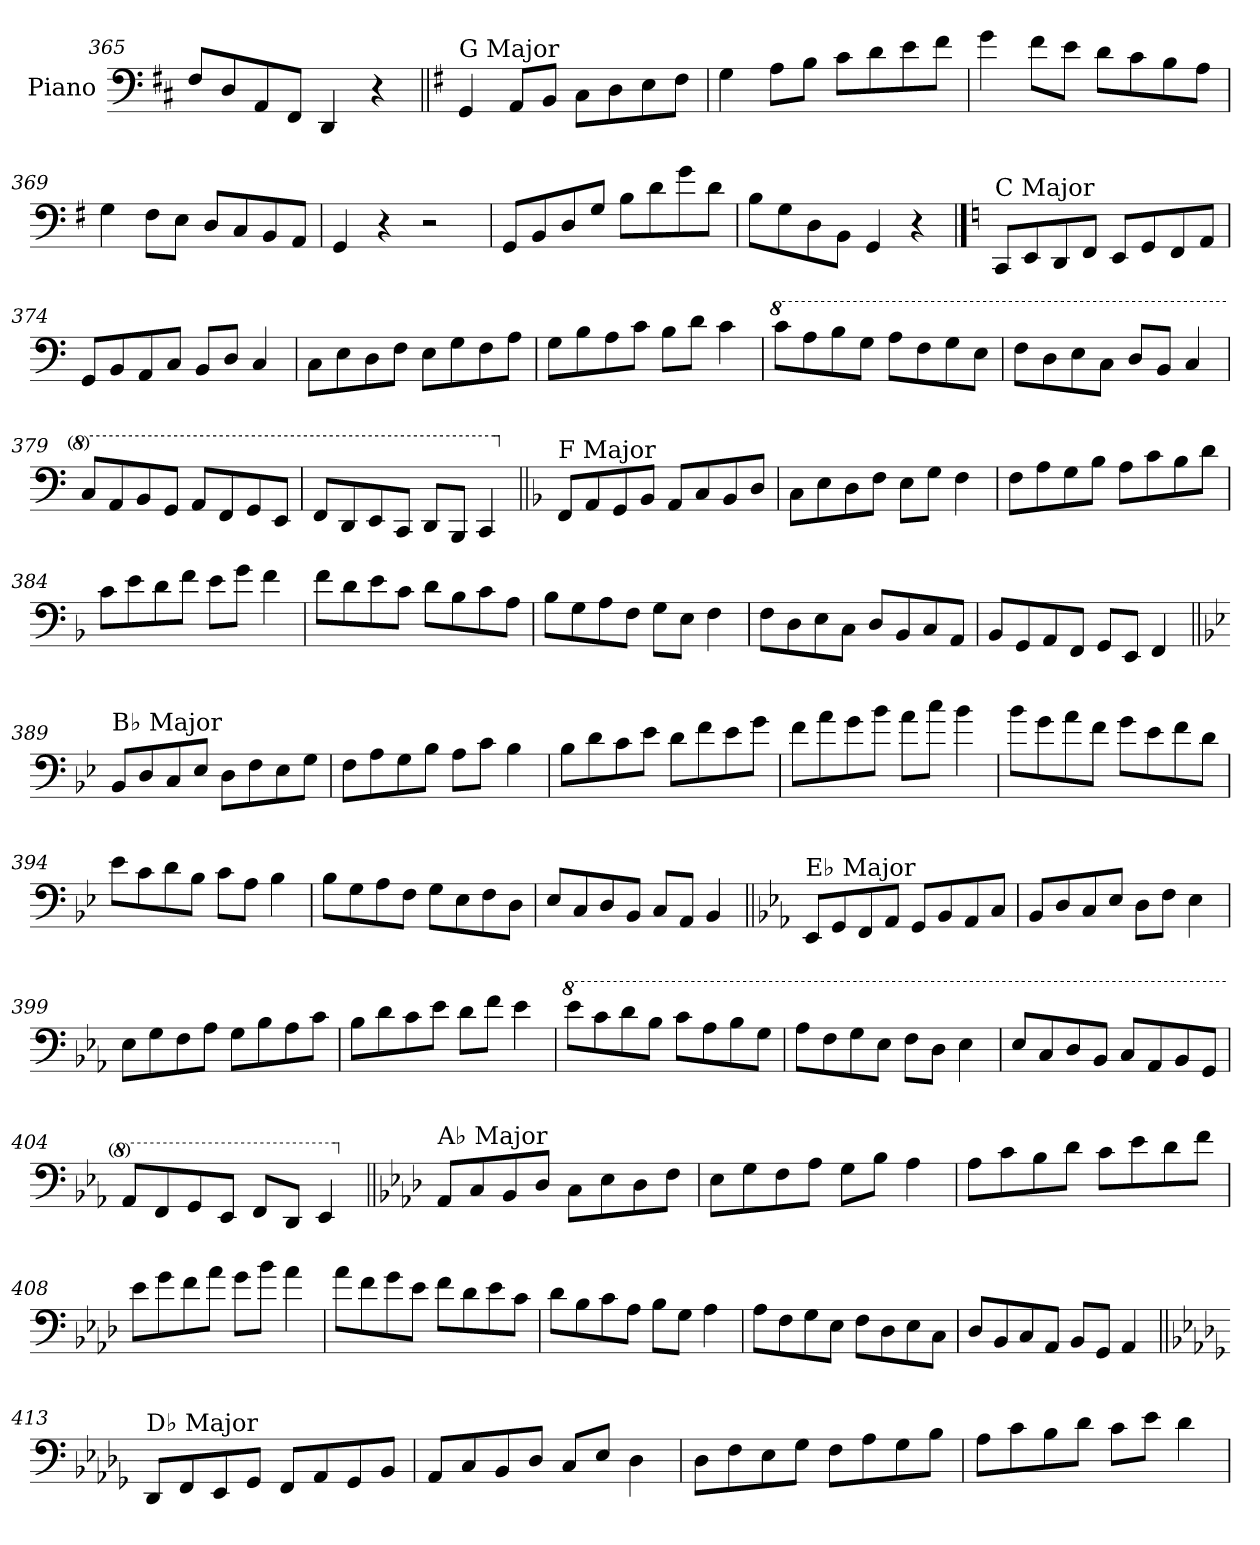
**kern
*part1
*staff1
*I"Piano
*I'Pno.
*clefF4
*k[f#c#]
=365
8F#/L
8D/
8AA/
8FF#/J
4DD/
4r
!!LO:LB:g=z
=366||
*k[f#]
!LO:TX:a:t=G Major
4GG/
8AA/L
8BB/J
8C\L
8D\
8E\
8F#\J
=367
4G\
8A\L
8B\J
8c\L
8d\
8e\
8f#\J
=368
4g\
8f#\L
8e\J
8d\L
8c\
8B\
8A\J
=369
4G\
8F#\L
8E\J
8D/L
8C/
8BB/
8AA/J
=370
4GG/
4r
2r
=371
8GG/L
8BB/
8D/
8G/J
8B\L
8d\
8g\
8d\J
=372
8B\L
8G\
8D\
8BB\J
4GG/
4r
!!LO:PB:g=z
==373
*k[]
!LO:TX:a:t=C Major
8CC/L
8EE/
8DD/
8FF/J
8EE/L
8GG/
8FF/
8AA/J
=374
8GG/L
8BB/
8AA/
8C/J
8BB/L
8D/J
4C/
=375
8C\L
8E\
8D\
8F\J
8E\L
8G\
8F\
8A\J
=376
8G\L
8B\
8A\
8c\J
8B\L
8d\J
4c\
!!LO:LB:g=z
=377
*8va
8cc\L
8a\
8b\
8g\J
8a\L
8f\
8g\
8e\J
=378
8f\L
8d\
8e\
8c\J
8d/L
8B/J
4c/
=379
8c/L
8A/
8B/
8G/J
8A/L
8F/
8G/
8E/J
=380
8F/L
8D/
8E/
8C/J
8D/L
8BB/J
4C/
!!LO:LB:g=z
=381||
*k[b-]
*X8va
!LO:TX:a:t=F Major
8FF/L
8AA/
8GG/
8BB-/J
8AA/L
8C/
8BB-/
8D/J
=382
8C\L
8E\
8D\
8F\J
8E\L
8G\J
4F\
=383
8F\L
8A\
8G\
8B-\J
8A\L
8c\
8B-\
8d\J
=384
8c\L
8e\
8d\
8f\J
8e\L
8g\J
4f\
!!LO:LB:g=z
=385
8f\L
8d\
8e\
8c\J
8d\L
8B-\
8c\
8A\J
=386
8B-\L
8G\
8A\
8F\J
8G\L
8E\J
4F\
=387
8F\L
8D\
8E\
8C\J
8D/L
8BB-/
8C/
8AA/J
=388
8BB-/L
8GG/
8AA/
8FF/J
8GG/L
8EE/J
4FF/
!!LO:LB:g=z
=389||
*k[b-e-]
!LO:TX:a:t=B♭ Major
8BB-/L
8D/
8C/
8E-/J
8D\L
8F\
8E-\
8G\J
=390
8F\L
8A\
8G\
8B-\J
8A\L
8c\J
4B-\
=391
8B-\L
8d\
8c\
8e-\J
8d\L
8f\
8e-\
8g\J
=392
8f\L
8a\
8g\
8b-\J
8a\L
8cc\J
4b-\
!!LO:LB:g=z
=393
8b-\L
8g\
8a\
8f\J
8g\L
8e-\
8f\
8d\J
=394
8e-\L
8c\
8d\
8B-\J
8c\L
8A\J
4B-\
=395
8B-\L
8G\
8A\
8F\J
8G\L
8E-\
8F\
8D\J
=396
8E-/L
8C/
8D/
8BB-/J
8C/L
8AA/J
4BB-/
!!LO:LB:g=z
=397||
*k[b-e-a-]
!LO:TX:a:t=E♭ Major
8EE-/L
8GG/
8FF/
8AA-/J
8GG/L
8BB-/
8AA-/
8C/J
=398
8BB-/L
8D/
8C/
8E-/J
8D\L
8F\J
4E-\
=399
8E-\L
8G\
8F\
8A-\J
8G\L
8B-\
8A-\
8c\J
=400
8B-\L
8d\
8c\
8e-\J
8d\L
8f\J
4e-\
!!LO:LB:g=z
=401
*8va
8ee-\L
8cc\
8dd\
8b-\J
8cc\L
8a-\
8b-\
8g\J
=402
8a-\L
8f\
8g\
8e-\J
8f\L
8d\J
4e-\
=403
8e-/L
8c/
8d/
8B-/J
8c/L
8A-/
8B-/
8G/J
=404
8A-/L
8F/
8G/
8E-/J
8F/L
8D/J
4E-/
!!LO:PB:g=z
=405||
*k[b-e-a-d-]
*X8va
!LO:TX:a:t=A♭ Major
8AA-/L
8C/
8BB-/
8D-/J
8C\L
8E-\
8D-\
8F\J
=406
8E-\L
8G\
8F\
8A-\J
8G\L
8B-\J
4A-\
=407
8A-\L
8c\
8B-\
8d-\J
8c\L
8e-\
8d-\
8f\J
=408
8e-\L
8g\
8f\
8a-\J
8g\L
8b-\J
4a-\
!!LO:LB:g=z
=409
8a-\L
8f\
8g\
8e-\J
8f\L
8d-\
8e-\
8c\J
=410
8d-\L
8B-\
8c\
8A-\J
8B-\L
8G\J
4A-\
=411
8A-\L
8F\
8G\
8E-\J
8F\L
8D-\
8E-\
8C\J
=412
8D-/L
8BB-/
8C/
8AA-/J
8BB-/L
8GG/J
4AA-/
!!LO:LB:g=z
=413||
*k[b-e-a-d-g-]
!LO:TX:a:t=D♭ Major
8DD-/L
8FF/
8EE-/
8GG-/J
8FF/L
8AA-/
8GG-/
8BB-/J
=414
8AA-/L
8C/
8BB-/
8D-/J
8C/L
8E-/J
4D-\
=415
8D-\L
8F\
8E-\
8G-\J
8F\L
8A-\
8G-\
8B-\J
=416
8A-\L
8c\
8B-\
8d-\J
8c\L
8e-\J
4d-\
=
*-
